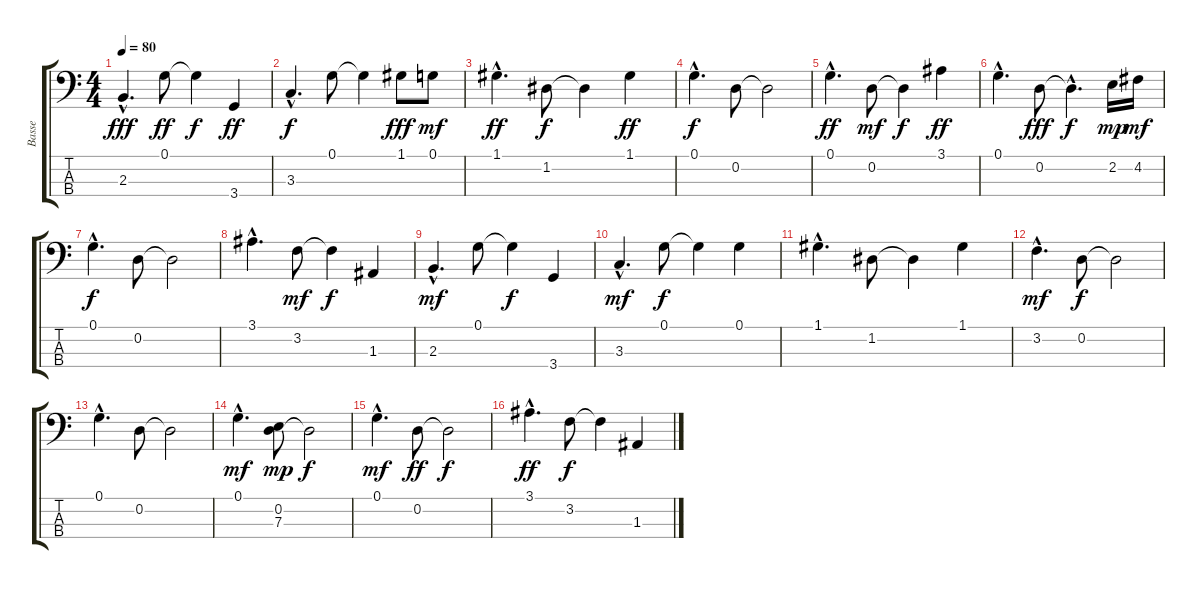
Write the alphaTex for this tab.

\track ("Basse" "Basse") {instrument electricbassfinger}
\staff {score tabs}
\tuning (G2 D2 A1 E1) {hide}
\ts (4 4)
\tempo 80
\clef f4
\ks c
2.3{hac}.4{d dy fff} 0.1.8{dy ff} 0.1{t}.4{dy f} 3.4.4{dy ff} |
3.3{hac}.4{d dy f} 0.1.8 0.1{t}.4 1.1.8{dy fff} 0.1.8{dy mf} |
1.1{hac}.4{d dy ff} 1.2.8{dy f} 1.2{t}.4 1.1.4{dy ff} |
0.1{hac}.4{d dy f} 0.2.8 0.2{t}.2 |
0.1{hac}.4{d dy ff} 0.2.8{dy mf} 0.2{t}.4{dy f} 3.1.4{dy ff} |
0.1{hac}.4{d} 0.2.8{dy fff} 0.2{hac t}.4{d dy f} 2.2.16{dy mp} 4.2.16{dy mf} |
0.1{hac}.4{d dy f} 0.2.8 0.2{t}.2 |
3.1{hac}.4{d} 3.2.8{dy mf} 3.2{t}.4{dy f} 1.3.4 |
2.3{hac}.4{d dy mf} 0.1.8 0.1{t}.4{dy f} 3.4.4 |
3.3{hac}.4{d dy mf} 0.1.8{dy f} 0.1{t}.4 0.1.4 |
1.1{hac}.4{d} 1.2.8 1.2{t}.4 1.1.4 |
3.2{hac}.4{d dy mf} 0.2.8{dy f} 0.2{t}.2 |
0.1{hac}.4{d} 0.2.8 0.2{t}.2 |
0.1{hac}.4{d dy mf} (0.2 7.3).8{dy mp} 0.2{t}.2{dy f} |
0.1{hac}.4{d dy mf} 0.2.8{dy ff} 0.2{t}.2{dy f} |
3.1{hac}.4{d dy ff} 3.2.8{dy f} 3.2{t}.4 1.3.4
